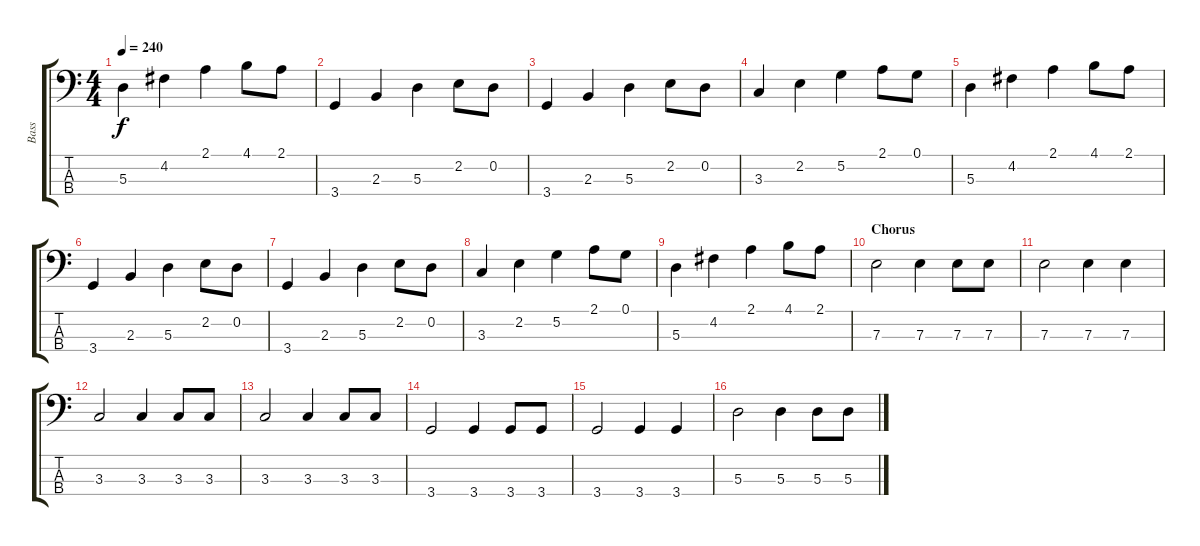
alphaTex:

\track ("Bass" "Bass") {instrument electricbasspick}
\staff {score tabs}
\tuning (G2 D2 A1 E1) {hide}
\ts (4 4)
\tempo 240
\clef f4
\ks c
5.3.4{dy f} 4.2.4 2.1.4 4.1.8 2.1.8 |
3.4.4 2.3.4 5.3.4 2.2.8 0.2.8 |
3.4.4 2.3.4 5.3.4 2.2.8 0.2.8 |
3.3.4 2.2.4 5.2.4 2.1.8 0.1.8 |
5.3.4 4.2.4 2.1.4 4.1.8 2.1.8 |
3.4.4 2.3.4 5.3.4 2.2.8 0.2.8 |
3.4.4 2.3.4 5.3.4 2.2.8 0.2.8 |
3.3.4 2.2.4 5.2.4 2.1.8 0.1.8 |
5.3.4 4.2.4 2.1.4 4.1.8 2.1.8 |
\section ("" "Chorus")
7.3.2 7.3.4 7.3.8 7.3.8 |
7.3.2 7.3.4 7.3.4 |
3.3.2 3.3.4 3.3.8 3.3.8 |
3.3.2 3.3.4 3.3.8 3.3.8 |
3.4.2 3.4.4 3.4.8 3.4.8 |
3.4.2 3.4.4 3.4.4 |
5.3.2 5.3.4 5.3.8 5.3.8
